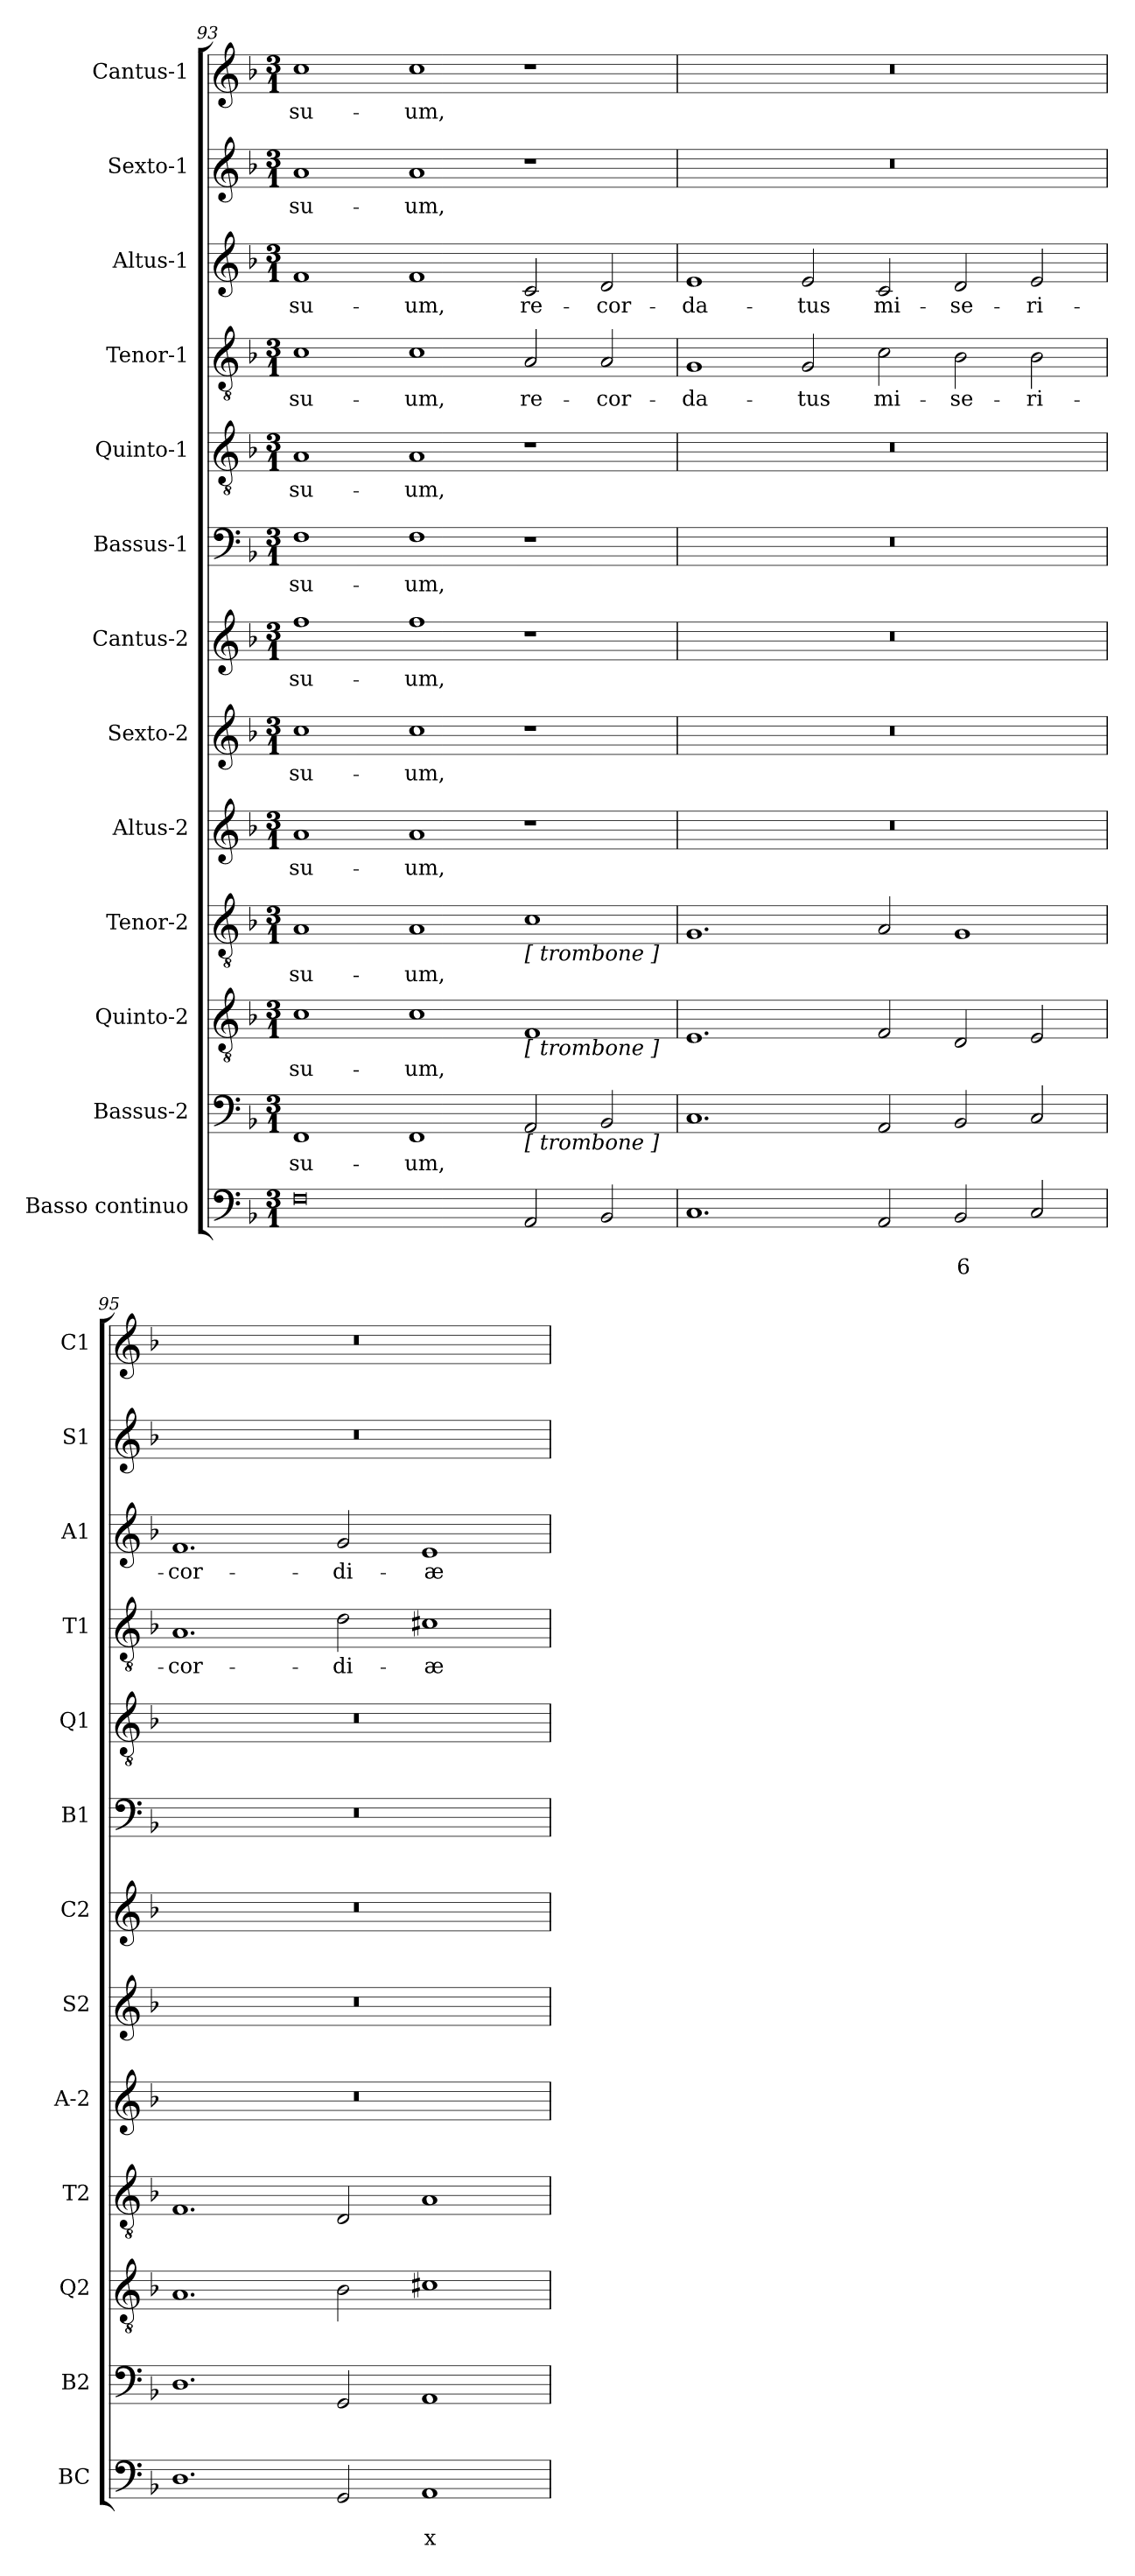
**kern	**text	**text	**kern	**text	**kern	**text	**kern	**text	**kern	**text	**kern	**text	**kern	**text	**kern	**text	**kern	**text	**kern	**text	**kern	**text	**kern	**text	**kern	**text
*part13	*part13	*part13	*part12	*part12	*part11	*part11	*part10	*part10	*part9	*part9	*part8	*part8	*part7	*part7	*part6	*part6	*part5	*part5	*part4	*part4	*part3	*part3	*part2	*part2	*part1	*part1
*staff13	*staff13	*staff13	*staff12	*staff12	*staff11	*staff11	*staff10	*staff10	*staff9	*staff9	*staff8	*staff8	*staff7	*staff7	*staff6	*staff6	*staff5	*staff5	*staff4	*staff4	*staff3	*staff3	*staff2	*staff2	*staff1	*staff1
*I"Basso continuo	*	*	*I"Bassus-2	*	*I"Quinto-2	*	*I"Tenor-2	*	*I"Altus-2	*	*I"Sexto-2	*	*I"Cantus-2	*	*I"Bassus-1	*	*I"Quinto-1	*	*I"Tenor-1	*	*I"Altus-1	*	*I"Sexto-1	*	*I"Cantus-1	*
*I'BC	*	*	*I'B2	*	*I'Q2	*	*I'T2	*	*I'A-2	*	*I'S2	*	*I'C2	*	*I'B1	*	*I'Q1	*	*I'T1	*	*I'A1	*	*I'S1	*	*I'C1	*
*clefF4	*	*	*clefF4	*	*clefGv2	*	*clefGv2	*	*clefG2	*	*clefG2	*	*clefG2	*	*clefF4	*	*clefGv2	*	*clefGv2	*	*clefG2	*	*clefG2	*	*clefG2	*
*k[b-]	*	*	*k[b-]	*	*k[b-]	*	*k[b-]	*	*k[b-]	*	*k[b-]	*	*k[b-]	*	*k[b-]	*	*k[b-]	*	*k[b-]	*	*k[b-]	*	*k[b-]	*	*k[b-]	*
*F:	*	*	*F:	*	*F:	*	*F:	*	*F:	*	*F:	*	*F:	*	*F:	*	*F:	*	*F:	*	*F:	*	*F:	*	*F:	*
*M3/1	*	*	*M3/1	*	*M3/1	*	*M3/1	*	*M3/1	*	*M3/1	*	*M3/1	*	*M3/1	*	*M3/1	*	*M3/1	*	*M3/1	*	*M3/1	*	*M3/1	*
=93	=93	=93	=93	=93	=93	=93	=93	=93	=93	=93	=93	=93	=93	=93	=93	=93	=93	=93	=93	=93	=93	=93	=93	=93	=93	=93
!	!	!	!	!LO:LY:b	!	!LO:LY:b	!	!LO:LY:b	!	!LO:LY:b	!	!LO:LY:b	!	!LO:LY:b	!	!LO:LY:b	!	!LO:LY:b	!	!LO:LY:b	!	!LO:LY:b	!	!LO:LY:b	!	!LO:LY:b
0F	.	.	1FF	su-	1c	su-	1A	su-	1a	su-	1cc	su-	1ff	su-	1F	su-	1A	su-	1c	su-	1f	su-	1a	su-	1cc	su-
!	!	!	!	!LO:LY:b	!	!LO:LY:b	!	!LO:LY:b	!	!LO:LY:b	!	!LO:LY:b	!	!LO:LY:b	!	!LO:LY:b	!	!LO:LY:b	!	!LO:LY:b	!	!LO:LY:b	!	!LO:LY:b	!	!LO:LY:b
.	.	.	1FF	-um,	1c	-um,	1A	-um,	1a	-um,	1cc	-um,	1ff	-um,	1F	-um,	1A	-um,	1c	-um,	1f	-um,	1a	-um,	1cc	-um,
!	!	!	!	!	!	!	!LO:TX:b:i:t=[ trombone ]	!	!	!	!	!	!	!	!	!	!	!	!	!	!	!	!	!	!	!
!	!	!	!	!	!LO:TX:b:i:t=[ trombone ]	!	!	!	!	!	!	!	!	!	!	!	!	!	!	!	!	!	!	!	!	!
!	!	!	!LO:TX:b:i:t=[ trombone ]	!	!	!	!	!	!	!	!	!	!	!	!	!	!	!	!	!	!	!	!	!	!	!
!	!	!	!	!	!	!	!	!	!	!	!	!	!	!	!	!	!	!	!	!LO:LY:b	!	!LO:LY:b	!	!	!	!
2AA/	.	.	2AA/	.	1F	.	1c	.	1r	.	1r	.	1r	.	1r	.	1r	.	2A/	re-	2c/	re-	1r	.	1r	.
!	!	!	!	!	!	!	!	!	!	!	!	!	!	!	!	!	!	!	!	!LO:LY:b	!	!LO:LY:b	!	!	!	!
2BB-/	.	.	2BB-/	.	.	.	.	.	.	.	.	.	.	.	.	.	.	.	2A/	-cor-	2d/	-cor-	.	.	.	.
=94	=94	=94	=94	=94	=94	=94	=94	=94	=94	=94	=94	=94	=94	=94	=94	=94	=94	=94	=94	=94	=94	=94	=94	=94	=94	=94
!	!	!	!	!	!	!	!	!	!	!	!	!	!	!	!	!	!	!	!	!LO:LY:b	!	!LO:LY:b	!	!	!	!
1.C	.	.	1.C	.	1.E	.	1.G	.	0.r	.	0.r	.	0.r	.	0.r	.	0.r	.	1G	-da-	1e	-da-	0.r	.	0.r	.
!	!	!	!	!	!	!	!	!	!	!	!	!	!	!	!	!	!	!	!	!LO:LY:b	!	!LO:LY:b	!	!	!	!
.	.	.	.	.	.	.	.	.	.	.	.	.	.	.	.	.	.	.	2G/	-tus	2e/	-tus	.	.	.	.
!	!	!	!	!	!	!	!	!	!	!	!	!	!	!	!	!	!	!	!	!LO:LY:b	!	!LO:LY:b	!	!	!	!
2AA/	.	.	2AA/	.	2F/	.	2A/	.	.	.	.	.	.	.	.	.	.	.	2c\	mi-	2c/	mi-	.	.	.	.
!	!	!LO:LY:b	!	!	!	!	!	!	!	!	!	!	!	!	!	!	!	!	!	!LO:LY:b	!	!LO:LY:b	!	!	!	!
2BB-/	.	6	2BB-/	.	2D/	.	1G	.	.	.	.	.	.	.	.	.	.	.	2B-\	-se-	2d/	-se-	.	.	.	.
!	!	!	!	!	!	!	!	!	!	!	!	!	!	!	!	!	!	!	!	!LO:LY:b	!	!LO:LY:b	!	!	!	!
2C/	.	.	2C/	.	2E/	.	.	.	.	.	.	.	.	.	.	.	.	.	2B-\	-ri-	2e/	-ri-	.	.	.	.
=95	=95	=95	=95	=95	=95	=95	=95	=95	=95	=95	=95	=95	=95	=95	=95	=95	=95	=95	=95	=95	=95	=95	=95	=95	=95	=95
!	!	!	!	!	!	!	!	!	!	!	!	!	!	!	!	!	!	!	!	!LO:LY:b	!	!LO:LY:b	!	!	!	!
1.D	.	.	1.D	.	1.A	.	1.F	.	0.r	.	0.r	.	0.r	.	0.r	.	0.r	.	1.A	-cor-	1.f	-cor-	0.r	.	0.r	.
!	!	!	!	!	!	!	!	!	!	!	!	!	!	!	!	!	!	!	!	!LO:LY:b	!	!LO:LY:b	!	!	!	!
2GG/	.	.	2GG/	.	2B-\	.	2D/	.	.	.	.	.	.	.	.	.	.	.	2d\	-di-	2g/	-di-	.	.	.	.
!	!	!LO:LY:b	!	!	!	!	!	!	!	!	!	!	!	!	!	!	!	!	!	!LO:LY:b	!	!LO:LY:b	!	!	!	!
1AA	.	x	1AA	.	1c#X	.	1A	.	.	.	.	.	.	.	.	.	.	.	1c#X	-æ	1e	-æ	.	.	.	.
=	=	=	=	=	=	=	=	=	=	=	=	=	=	=	=	=	=	=	=	=	=	=	=	=	=	=
*-	*-	*-	*-	*-	*-	*-	*-	*-	*-	*-	*-	*-	*-	*-	*-	*-	*-	*-	*-	*-	*-	*-	*-	*-	*-	*-
